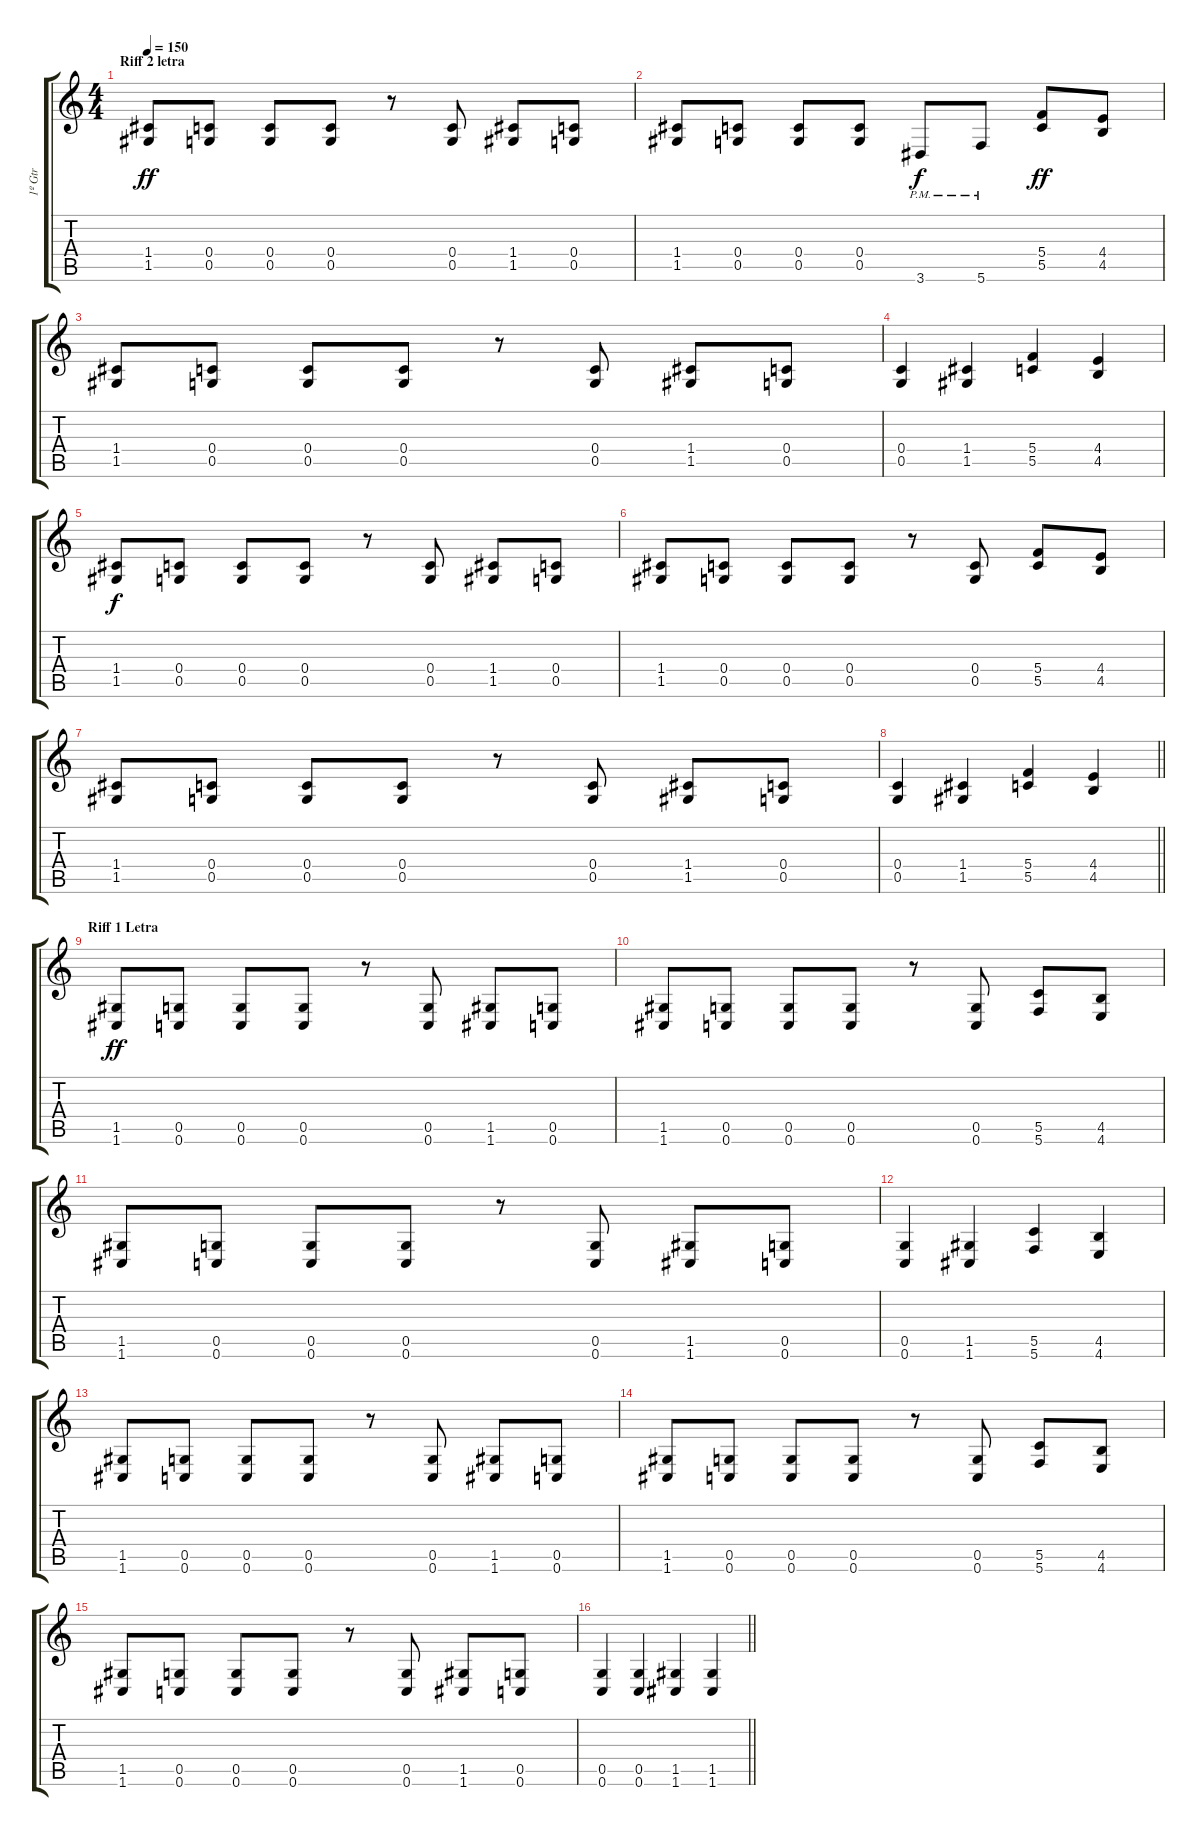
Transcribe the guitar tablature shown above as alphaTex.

\track ("1º Gtr" "1º Gtr") {instrument distortionguitar}
\staff {score tabs}
\tuning (D4 A3 F3 C3 G2 C2) {hide}
\ts (4 4)
\section ("" "Riff 2 letra")
\tempo 150
\clef g2
\ks c
(1.4 1.5).8{dy ff} (0.4 0.5).8 (0.4 0.5).8 (0.4 0.5).8 r.8 (0.4 0.5).8 (1.4 1.5).8 (0.4 0.5).8 |
(1.4 1.5).8 (0.4 0.5).8 (0.4 0.5).8 (0.4 0.5).8 3.6{pm}.8{dy f} 5.6{pm}.8 (5.4 5.5).8{dy ff} (4.4 4.5).8 |
(1.4 1.5).8 (0.4 0.5).8 (0.4 0.5).8 (0.4 0.5).8 r.8 (0.4 0.5).8 (1.4 1.5).8 (0.4 0.5).8 |
(0.4 0.5).4 (1.4 1.5).4 (5.4 5.5).4 (4.4 4.5).4 |
(1.4 1.5).8{dy f} (0.4 0.5).8 (0.4 0.5).8 (0.4 0.5).8 r.8 (0.4 0.5).8 (1.4 1.5).8 (0.4 0.5).8 |
(1.4 1.5).8 (0.4 0.5).8 (0.4 0.5).8 (0.4 0.5).8 r.8 (0.4 0.5).8 (5.4 5.5).8 (4.4 4.5).8 |
(1.4 1.5).8 (0.4 0.5).8 (0.4 0.5).8 (0.4 0.5).8 r.8 (0.4 0.5).8 (1.4 1.5).8 (0.4 0.5).8 |
\barLineRight lightlight
(0.4 0.5).4 (1.4 1.5).4 (5.4 5.5).4 (4.4 4.5).4 |
\section ("" "Riff 1 Letra")
(1.5 1.6).8{dy ff} (0.5 0.6).8 (0.5 0.6).8 (0.5 0.6).8 r.8 (0.5 0.6).8 (1.5 1.6).8 (0.5 0.6).8 |
(1.5 1.6).8 (0.5 0.6).8 (0.5 0.6).8 (0.5 0.6).8 r.8 (0.5 0.6).8 (5.5 5.6).8 (4.5 4.6).8 |
(1.5 1.6).8 (0.5 0.6).8 (0.5 0.6).8 (0.5 0.6).8 r.8 (0.5 0.6).8 (1.5 1.6).8 (0.5 0.6).8 |
(0.5 0.6).4 (1.5 1.6).4 (5.5 5.6).4 (4.5 4.6).4 |
(1.5 1.6).8 (0.5 0.6).8 (0.5 0.6).8 (0.5 0.6).8 r.8 (0.5 0.6).8 (1.5 1.6).8 (0.5 0.6).8 |
(1.5 1.6).8 (0.5 0.6).8 (0.5 0.6).8 (0.5 0.6).8 r.8 (0.5 0.6).8 (5.5 5.6).8 (4.5 4.6).8 |
(1.5 1.6).8 (0.5 0.6).8 (0.5 0.6).8 (0.5 0.6).8 r.8 (0.5 0.6).8 (1.5 1.6).8 (0.5 0.6).8 |
\barLineRight lightlight
(0.5 0.6).4 (0.5 0.6).4 (1.5 1.6).4 (1.5 1.6).4
